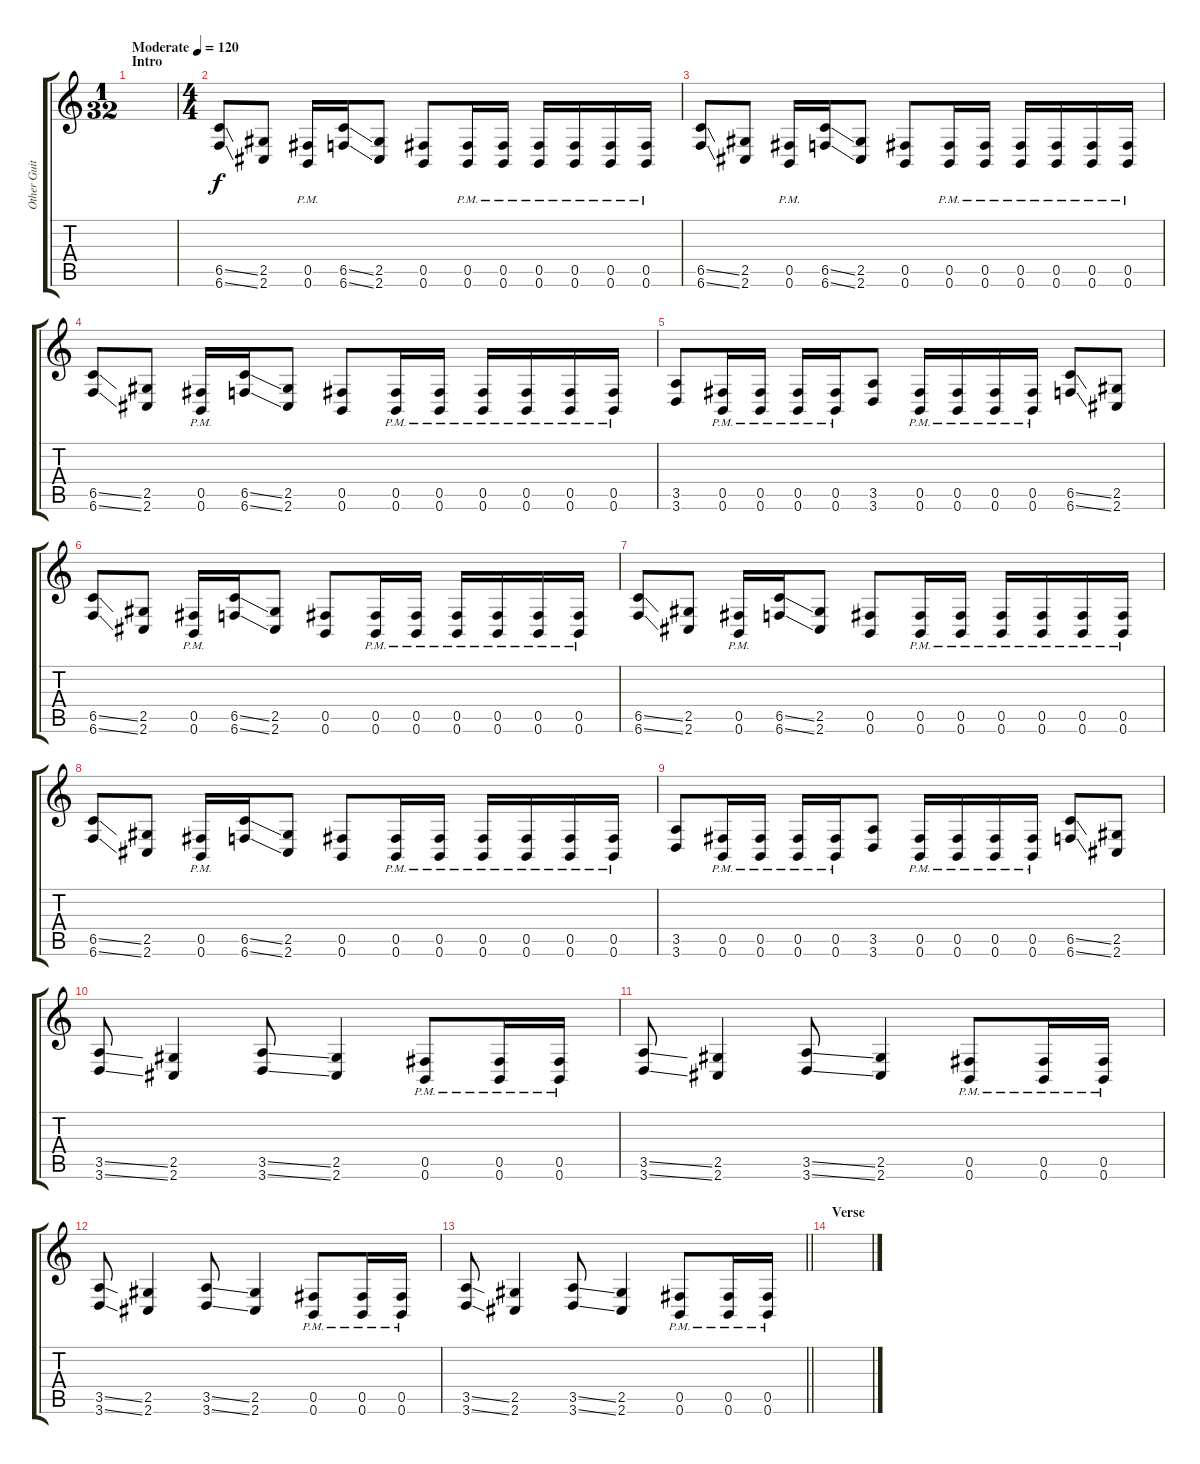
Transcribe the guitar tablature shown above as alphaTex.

\track ("Other Guitar" "Other Guit") {instrument distortionguitar}
\staff {score tabs}
\tuning (Db4 Ab3 E3 B2 Gb2 B1) {hide}
\ts (1 32)
\section ("" "Intro")
\tempo (120 "Moderate")
\clef g2
\ks c
|
\ts (4 4)
(6.5{ss} 6.6{ss}).8 (2.5 2.6).8 (0.5{pm} 0.6{pm}).16 (6.5{ss} 6.6{ss}).16 (2.5 2.6).8 (0.5 0.6).8 (0.5{pm} 0.6{pm}).16 (0.5{pm} 0.6{pm}).16 (0.5{pm} 0.6{pm}).16 (0.5{pm} 0.6{pm}).16 (0.5{pm} 0.6{pm}).16 (0.5{pm} 0.6{pm}).16 |
(6.5{ss} 6.6{ss}).8 (2.5 2.6).8 (0.5{pm} 0.6{pm}).16 (6.5{ss} 6.6{ss}).16 (2.5 2.6).8 (0.5 0.6).8 (0.5{pm} 0.6{pm}).16 (0.5{pm} 0.6{pm}).16 (0.5{pm} 0.6{pm}).16 (0.5{pm} 0.6{pm}).16 (0.5{pm} 0.6{pm}).16 (0.5{pm} 0.6{pm}).16 |
(6.5{ss} 6.6{ss}).8 (2.5 2.6).8 (0.5{pm} 0.6{pm}).16 (6.5{ss} 6.6{ss}).16 (2.5 2.6).8 (0.5 0.6).8 (0.5{pm} 0.6{pm}).16 (0.5{pm} 0.6{pm}).16 (0.5{pm} 0.6{pm}).16 (0.5{pm} 0.6{pm}).16 (0.5{pm} 0.6{pm}).16 (0.5{pm} 0.6{pm}).16 |
(3.5 3.6).8 (0.5{pm} 0.6{pm}).16 (0.5{pm} 0.6{pm}).16 (0.5{pm} 0.6{pm}).16 (0.5{pm} 0.6{pm}).16 (3.5 3.6).8 (0.5{pm} 0.6{pm}).16 (0.5{pm} 0.6{pm}).16 (0.5{pm} 0.6{pm}).16 (0.5{pm} 0.6{pm}).16 (6.5{ss} 6.6{ss}).8 (2.5 2.6).8 |
(6.5{ss} 6.6{ss}).8 (2.5 2.6).8 (0.5{pm} 0.6{pm}).16 (6.5{ss} 6.6{ss}).16 (2.5 2.6).8 (0.5 0.6).8 (0.5{pm} 0.6{pm}).16 (0.5{pm} 0.6{pm}).16 (0.5{pm} 0.6{pm}).16 (0.5{pm} 0.6{pm}).16 (0.5{pm} 0.6{pm}).16 (0.5{pm} 0.6{pm}).16 |
(6.5{ss} 6.6{ss}).8 (2.5 2.6).8 (0.5{pm} 0.6{pm}).16 (6.5{ss} 6.6{ss}).16 (2.5 2.6).8 (0.5 0.6).8 (0.5{pm} 0.6{pm}).16 (0.5{pm} 0.6{pm}).16 (0.5{pm} 0.6{pm}).16 (0.5{pm} 0.6{pm}).16 (0.5{pm} 0.6{pm}).16 (0.5{pm} 0.6{pm}).16 |
(6.5{ss} 6.6{ss}).8 (2.5 2.6).8 (0.5{pm} 0.6{pm}).16 (6.5{ss} 6.6{ss}).16 (2.5 2.6).8 (0.5 0.6).8 (0.5{pm} 0.6{pm}).16 (0.5{pm} 0.6{pm}).16 (0.5{pm} 0.6{pm}).16 (0.5{pm} 0.6{pm}).16 (0.5{pm} 0.6{pm}).16 (0.5{pm} 0.6{pm}).16 |
(3.5 3.6).8 (0.5{pm} 0.6{pm}).16 (0.5{pm} 0.6{pm}).16 (0.5{pm} 0.6{pm}).16 (0.5{pm} 0.6{pm}).16 (3.5 3.6).8 (0.5{pm} 0.6{pm}).16 (0.5{pm} 0.6{pm}).16 (0.5{pm} 0.6{pm}).16 (0.5{pm} 0.6{pm}).16 (6.5{ss} 6.6{ss}).8 (2.5 2.6).8 |
(3.5{ss} 3.6{ss}).8 (2.5 2.6).4 (3.5{ss} 3.6{ss}).8 (2.5 2.6).4 (0.5{pm} 0.6{pm}).8 (0.5{pm} 0.6{pm}).16 (0.5{pm} 0.6{pm}).16 |
(3.5{ss} 3.6{ss}).8 (2.5 2.6).4 (3.5{ss} 3.6{ss}).8 (2.5 2.6).4 (0.5{pm} 0.6{pm}).8 (0.5{pm} 0.6{pm}).16 (0.5{pm} 0.6{pm}).16 |
(3.5{ss} 3.6{ss}).8 (2.5 2.6).4 (3.5{ss} 3.6{ss}).8 (2.5 2.6).4 (0.5{pm} 0.6{pm}).8 (0.5{pm} 0.6{pm}).16 (0.5{pm} 0.6{pm}).16 |
\barLineRight lightlight
(3.5{ss} 3.6{ss}).8 (2.5 2.6).4 (3.5{ss} 3.6{ss}).8 (2.5 2.6).4 (0.5{pm} 0.6{pm}).8 (0.5{pm} 0.6{pm}).16 (0.5{pm} 0.6{pm}).16 |
\section ("" "Verse")
